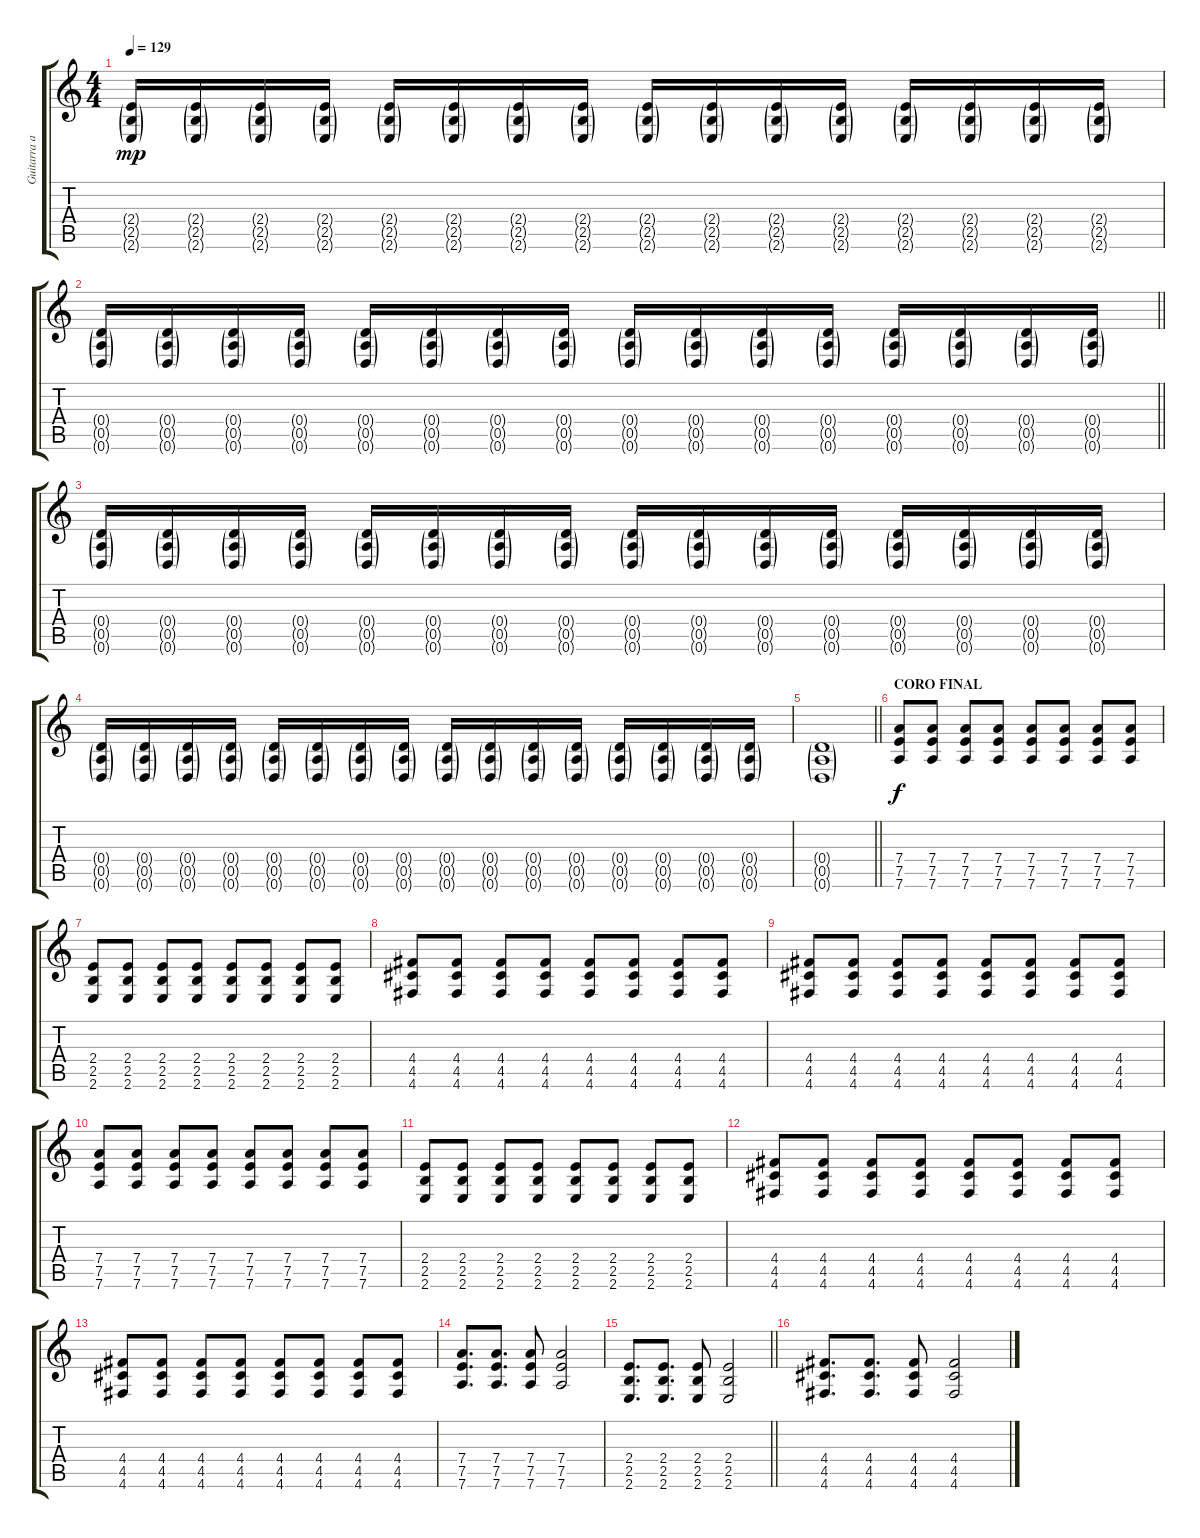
\track ("Guitarra acompañamiento" "Guitarra a") {instrument acousticguitarsteel}
\staff {score tabs}
\tuning (E4 B3 G3 D3 A2 D2) {hide}
\ts (4 4)
\tempo 129
\clef g2
\ks c
(2.4{g} 2.5{g} 2.6{g}).16{dy mp} (2.4{g} 2.5{g} 2.6{g}).16 (2.4{g} 2.5{g} 2.6{g}).16 (2.4{g} 2.5{g} 2.6{g}).16 (2.4{g} 2.5{g} 2.6{g}).16 (2.4{g} 2.5{g} 2.6{g}).16 (2.4{g} 2.5{g} 2.6{g}).16 (2.4{g} 2.5{g} 2.6{g}).16 (2.4{g} 2.5{g} 2.6{g}).16 (2.4{g} 2.5{g} 2.6{g}).16 (2.4{g} 2.5{g} 2.6{g}).16 (2.4{g} 2.5{g} 2.6{g}).16 (2.4{g} 2.5{g} 2.6{g}).16 (2.4{g} 2.5{g} 2.6{g}).16 (2.4{g} 2.5{g} 2.6{g}).16 (2.4{g} 2.5{g} 2.6{g}).16 |
\barLineRight lightlight
(0.4{g} 0.5{g} 0.6{g}).16 (0.4{g} 0.5{g} 0.6{g}).16 (0.4{g} 0.5{g} 0.6{g}).16 (0.4{g} 0.5{g} 0.6{g}).16 (0.4{g} 0.5{g} 0.6{g}).16 (0.4{g} 0.5{g} 0.6{g}).16 (0.4{g} 0.5{g} 0.6{g}).16 (0.4{g} 0.5{g} 0.6{g}).16 (0.4{g} 0.5{g} 0.6{g}).16 (0.4{g} 0.5{g} 0.6{g}).16 (0.4{g} 0.5{g} 0.6{g}).16 (0.4{g} 0.5{g} 0.6{g}).16 (0.4{g} 0.5{g} 0.6{g}).16 (0.4{g} 0.5{g} 0.6{g}).16 (0.4{g} 0.5{g} 0.6{g}).16 (0.4{g} 0.5{g} 0.6{g}).16 |
(0.4{g} 0.5{g} 0.6{g}).16 (0.4{g} 0.5{g} 0.6{g}).16 (0.4{g} 0.5{g} 0.6{g}).16 (0.4{g} 0.5{g} 0.6{g}).16 (0.4{g} 0.5{g} 0.6{g}).16 (0.4{g} 0.5{g} 0.6{g}).16 (0.4{g} 0.5{g} 0.6{g}).16 (0.4{g} 0.5{g} 0.6{g}).16 (0.4{g} 0.5{g} 0.6{g}).16 (0.4{g} 0.5{g} 0.6{g}).16 (0.4{g} 0.5{g} 0.6{g}).16 (0.4{g} 0.5{g} 0.6{g}).16 (0.4{g} 0.5{g} 0.6{g}).16 (0.4{g} 0.5{g} 0.6{g}).16 (0.4{g} 0.5{g} 0.6{g}).16 (0.4{g} 0.5{g} 0.6{g}).16 |
(0.4{g} 0.5{g} 0.6{g}).16 (0.4{g} 0.5{g} 0.6{g}).16 (0.4{g} 0.5{g} 0.6{g}).16 (0.4{g} 0.5{g} 0.6{g}).16 (0.4{g} 0.5{g} 0.6{g}).16 (0.4{g} 0.5{g} 0.6{g}).16 (0.4{g} 0.5{g} 0.6{g}).16 (0.4{g} 0.5{g} 0.6{g}).16 (0.4{g} 0.5{g} 0.6{g}).16 (0.4{g} 0.5{g} 0.6{g}).16 (0.4{g} 0.5{g} 0.6{g}).16 (0.4{g} 0.5{g} 0.6{g}).16 (0.4{g} 0.5{g} 0.6{g}).16 (0.4{g} 0.5{g} 0.6{g}).16 (0.4{g} 0.5{g} 0.6{g}).16 (0.4{g} 0.5{g} 0.6{g}).16 |
\barLineRight lightlight
(0.4{g} 0.5{g} 0.6{g}).1 |
\section ("" "CORO FINAL")
(7.4 7.5 7.6).8{dy f} (7.4 7.5 7.6).8 (7.4 7.5 7.6).8 (7.4 7.5 7.6).8 (7.4 7.5 7.6).8 (7.4 7.5 7.6).8 (7.4 7.5 7.6).8 (7.4 7.5 7.6).8 |
(2.4 2.5 2.6).8 (2.4 2.5 2.6).8 (2.4 2.5 2.6).8 (2.4 2.5 2.6).8 (2.4 2.5 2.6).8 (2.4 2.5 2.6).8 (2.4 2.5 2.6).8 (2.4 2.5 2.6).8 |
(4.4 4.5 4.6).8 (4.4 4.5 4.6).8 (4.4 4.5 4.6).8 (4.4 4.5 4.6).8 (4.4 4.5 4.6).8 (4.4 4.5 4.6).8 (4.4 4.5 4.6).8 (4.4 4.5 4.6).8 |
(4.4 4.5 4.6).8 (4.4 4.5 4.6).8 (4.4 4.5 4.6).8 (4.4 4.5 4.6).8 (4.4 4.5 4.6).8 (4.4 4.5 4.6).8 (4.4 4.5 4.6).8 (4.4 4.5 4.6).8 |
(7.4 7.5 7.6).8 (7.4 7.5 7.6).8 (7.4 7.5 7.6).8 (7.4 7.5 7.6).8 (7.4 7.5 7.6).8 (7.4 7.5 7.6).8 (7.4 7.5 7.6).8 (7.4 7.5 7.6).8 |
(2.4 2.5 2.6).8 (2.4 2.5 2.6).8 (2.4 2.5 2.6).8 (2.4 2.5 2.6).8 (2.4 2.5 2.6).8 (2.4 2.5 2.6).8 (2.4 2.5 2.6).8 (2.4 2.5 2.6).8 |
(4.4 4.5 4.6).8 (4.4 4.5 4.6).8 (4.4 4.5 4.6).8 (4.4 4.5 4.6).8 (4.4 4.5 4.6).8 (4.4 4.5 4.6).8 (4.4 4.5 4.6).8 (4.4 4.5 4.6).8 |
(4.4 4.5 4.6).8 (4.4 4.5 4.6).8 (4.4 4.5 4.6).8 (4.4 4.5 4.6).8 (4.4 4.5 4.6).8 (4.4 4.5 4.6).8 (4.4 4.5 4.6).8 (4.4 4.5 4.6).8 |
(7.4 7.5 7.6).8{d} (7.4 7.5 7.6).8{d} (7.4 7.5 7.6).8 (7.4 7.5 7.6).2 |
\barLineRight lightlight
(2.4 2.5 2.6).8{d} (2.4 2.5 2.6).8{d} (2.4 2.5 2.6).8 (2.4 2.5 2.6).2 |
(4.4 4.5 4.6).8{d} (4.4 4.5 4.6).8{d} (4.4 4.5 4.6).8 (4.4 4.5 4.6).2
